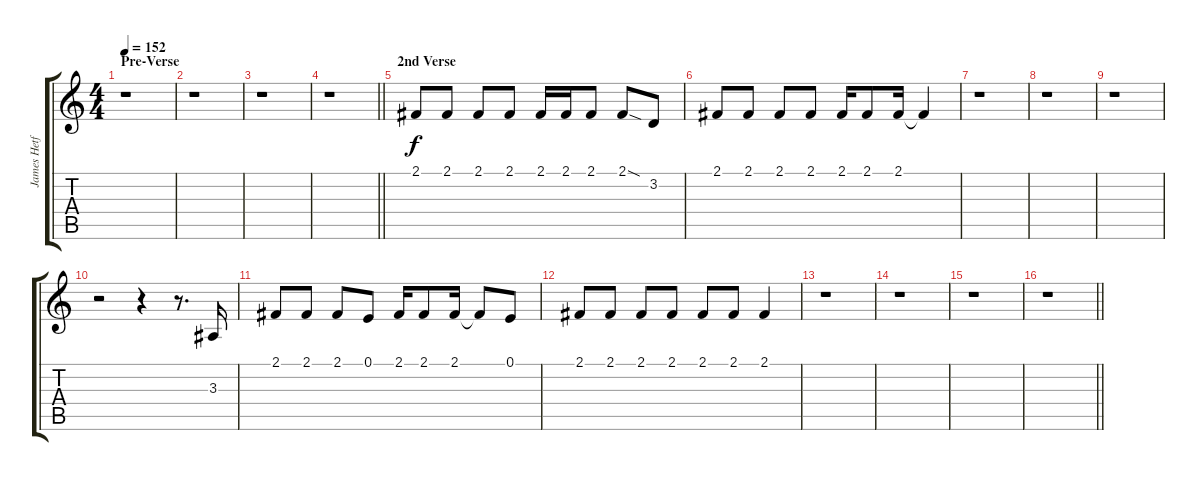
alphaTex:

\track ("James Hetfield - Vocals" "James Hetf") {instrument lead2sawtooth}
\staff {score tabs}
\tuning (E4 B3 G3 D3 A2 E2) {hide}
\ts (4 4)
\section ("" "Pre-Verse")
\tempo 152
\clef g2
\ks c
r.1{dy f} |
r.1 |
r.1 |
\barLineRight lightlight
r.1 |
\section ("" "2nd Verse")
2.1.8 2.1.8 2.1.8 2.1.8 2.1.16 2.1.16 2.1.8 2.1{sod}.8 3.2.8 |
2.1.8 2.1.8 2.1.8 2.1.8 2.1.16 2.1.8 2.1.16 2.1{t}.4 |
r.1 |
r.1 |
r.1 |
r.2 r.4 r.8{d} 3.3.16 |
2.1.8 2.1.8 2.1.8 0.1.8 2.1.16 2.1.8 2.1.16 2.1{t}.8 0.1.8 |
2.1.8 2.1.8 2.1.8 2.1.8 2.1.8 2.1.8 2.1.4 |
r.1 |
r.1 |
r.1 |
\barLineRight lightlight
r.1
